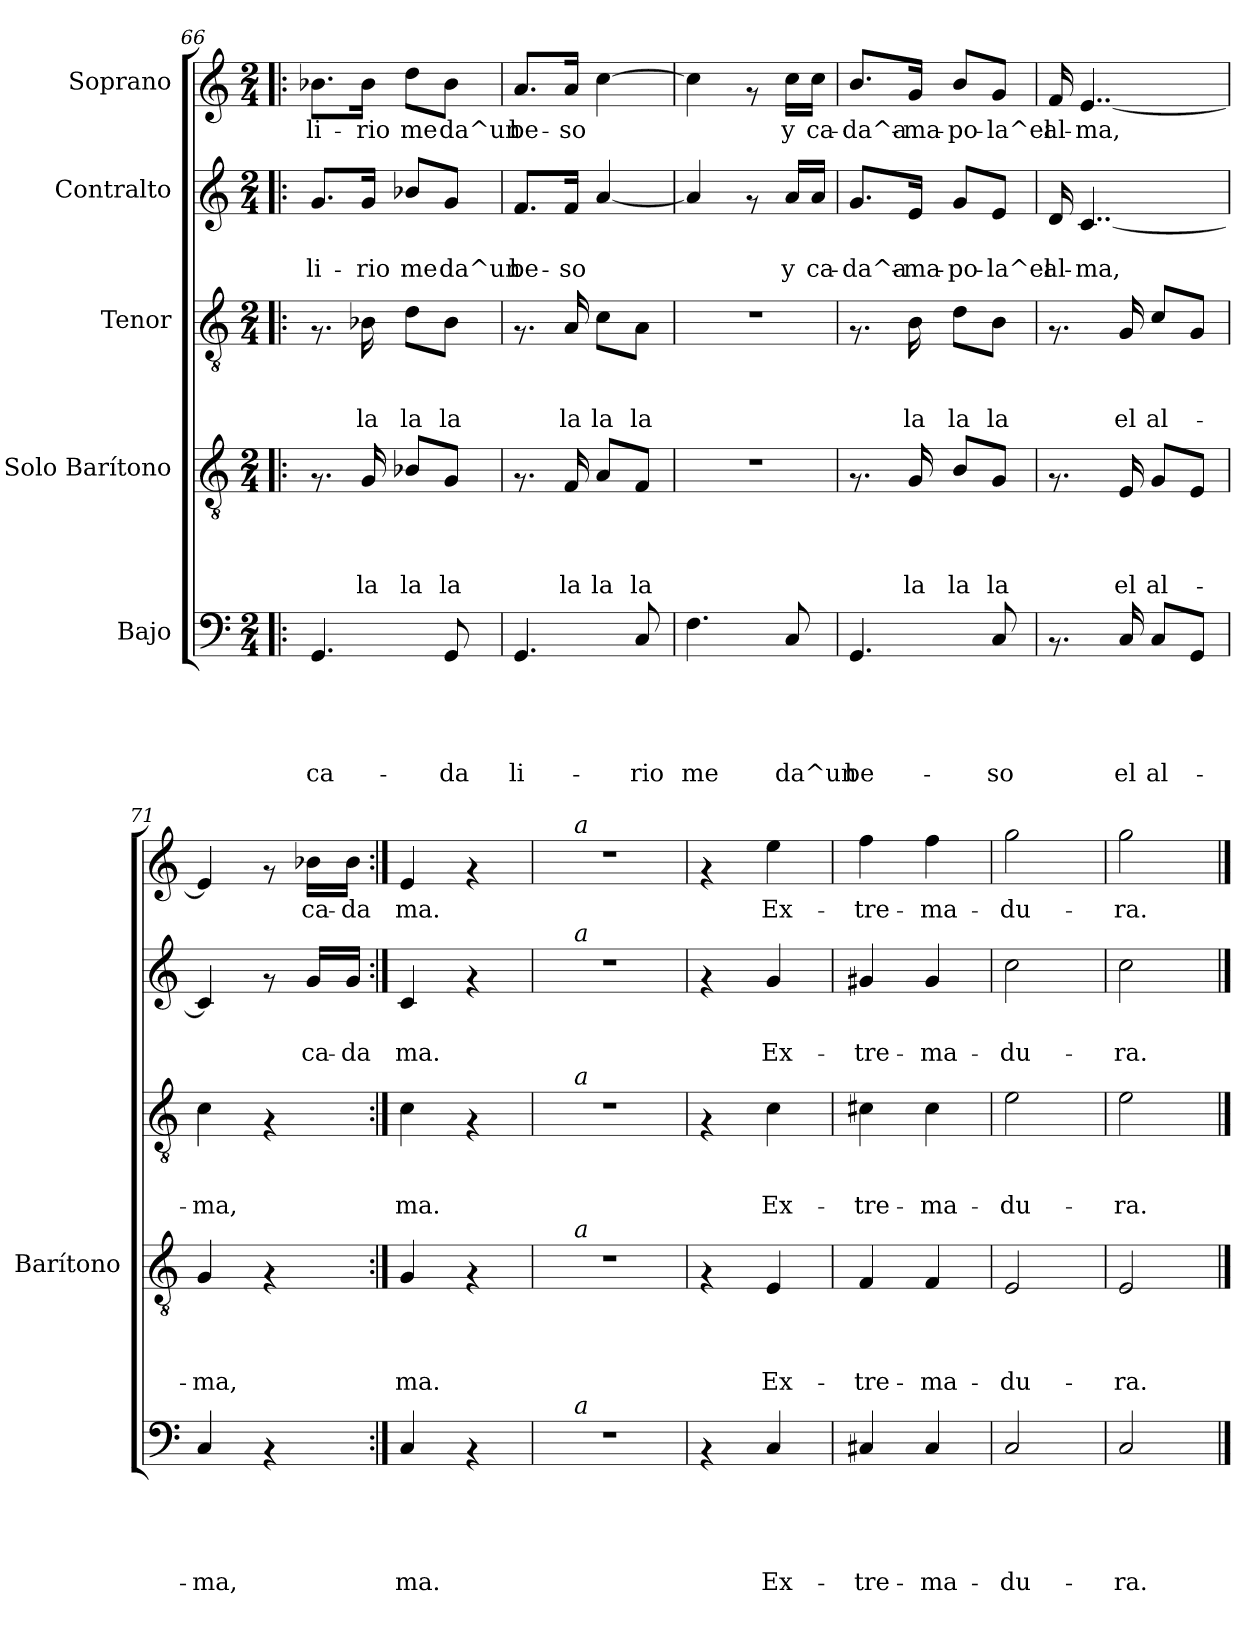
**kern	**text	**text	**text	**text	**text	**kern	**text	**text	**text	**text	**kern	**text	**text	**text	**kern	**text	**text	**kern	**text
*part5	*part5	*part5	*part5	*part5	*part5	*part4	*part4	*part4	*part4	*part4	*part3	*part3	*part3	*part3	*part2	*part2	*part2	*part1	*part1
*staff5	*staff5	*staff5	*staff5	*staff5	*staff5	*staff4	*staff4	*staff4	*staff4	*staff4	*staff3	*staff3	*staff3	*staff3	*staff2	*staff2	*staff2	*staff1	*staff1
*I"Bajo	*	*	*	*	*	*I"Solo Barítono	*	*	*	*	*I"Tenor	*	*	*	*I"Contralto	*	*	*I"Soprano	*
*	*	*	*	*	*	*I'Barítono	*	*	*	*	*	*	*	*	*	*	*	*	*
*clefF4	*	*	*	*	*	*clefGv2	*	*	*	*	*clefGv2	*	*	*	*clefG2	*	*	*clefG2	*
*k[]	*	*	*	*	*	*k[]	*	*	*	*	*k[]	*	*	*	*k[]	*	*	*k[]	*
*C:	*	*	*	*	*	*C:	*	*	*	*	*C:	*	*	*	*C:	*	*	*C:	*
*M2/4	*	*	*	*	*	*M2/4	*	*	*	*	*M2/4	*	*	*	*M2/4	*	*	*M2/4	*
=66!|:	=66!|:	=66!|:	=66!|:	=66!|:	=66!|:	=66!|:	=66!|:	=66!|:	=66!|:	=66!|:	=66!|:	=66!|:	=66!|:	=66!|:	=66!|:	=66!|:	=66!|:	=66!|:	=66!|:
!	!	!	!	!	!LO:LY:b	!	!	!	!	!	!	!	!	!	!	!	!LO:LY:b	!	!LO:LY:b
4.GG/	.	.	.	.	ca-	8.rF	.	.	.	.	8.rF	.	.	.	8.g/L	.	li-	8.b-X\L	li-
!	!	!	!	!	!	!	!	!	!	!LO:LY:b	!	!	!	!LO:LY:b	!	!	!LO:LY:b	!	!LO:LY:b
.	.	.	.	.	.	16G/	.	.	.	la	16B-X\	.	.	la	16g/Jk	.	-rio	16b-\Jk	-rio
!	!	!	!	!	!	!	!	!	!	!LO:LY:b	!	!	!	!LO:LY:b	!	!	!LO:LY:b	!	!LO:LY:b
.	.	.	.	.	.	8B-X/L	.	.	.	la	8d\L	.	.	la	8b-X/L	.	me	8dd\L	me
!	!	!	!	!	!LO:LY:b	!	!	!	!	!LO:LY:b	!	!	!	!LO:LY:b	!	!	!LO:LY:b	!	!LO:LY:b
8GG/	.	.	.	.	-da	8G/J	.	.	.	la	8B-\J	.	.	la	8g/J	.	da^un	8b-\J	da^un
=67	=67	=67	=67	=67	=67	=67	=67	=67	=67	=67	=67	=67	=67	=67	=67	=67	=67	=67	=67
!	!	!	!	!	!LO:LY:b	!	!	!	!	!	!	!	!	!	!	!	!LO:LY:b	!	!LO:LY:b
4.GG/	.	.	.	.	li-	8.rF	.	.	.	.	8.rF	.	.	.	8.f/L	.	be-	8.a/L	be-
!	!	!	!	!	!	!	!	!	!	!LO:LY:b	!	!	!	!LO:LY:b	!	!	!LO:LY:b	!	!LO:LY:b
.	.	.	.	.	.	16F/	.	.	.	la	16A/	.	.	la	16f/Jk	.	-so	16a/Jk	-so
!	!	!	!	!	!	!	!	!	!	!LO:LY:b	!	!	!	!LO:LY:b	!	!	!	!	!
.	.	.	.	.	.	8A/L	.	.	.	la	8c\L	.	.	la	[<4a/	.	.	[>4cc\	.
!	!	!	!	!	!LO:LY:b	!	!	!	!	!LO:LY:b	!	!	!	!LO:LY:b	!	!	!	!	!
8C/	.	.	.	.	-rio	8F/J	.	.	.	la	8A\J	.	.	la	.	.	.	.	.
=68	=68	=68	=68	=68	=68	=68	=68	=68	=68	=68	=68	=68	=68	=68	=68	=68	=68	=68	=68
!	!	!	!	!	!LO:LY:b	!	!	!	!	!	!	!	!	!	!	!	!	!	!
4.F\	.	.	.	.	me	2r	.	.	.	.	2r	.	.	.	4a/]	.	.	4cc\]	.
.	.	.	.	.	.	.	.	.	.	.	.	.	.	.	8rf	.	.	8rf	.
!	!	!	!	!	!LO:LY:b	!	!	!	!	!	!	!	!	!	!	!	!LO:LY:b	!	!LO:LY:b
8C/	.	.	.	.	da^un	.	.	.	.	.	.	.	.	.	16a/LL	.	y	16cc\LL	y
!	!	!	!	!	!	!	!	!	!	!	!	!	!	!	!	!	!LO:LY:b	!	!LO:LY:b
.	.	.	.	.	.	.	.	.	.	.	.	.	.	.	16a/JJ	.	ca-	16cc\JJ	ca-
=69	=69	=69	=69	=69	=69	=69	=69	=69	=69	=69	=69	=69	=69	=69	=69	=69	=69	=69	=69
!	!	!	!	!	!LO:LY:b	!	!	!	!	!	!	!	!	!	!	!	!LO:LY:b	!	!LO:LY:b
4.GG/	.	.	.	.	be-	8.rF	.	.	.	.	8.rF	.	.	.	8.g/L	.	-da^a-	8.b/L	-da^a-
!	!	!	!	!	!	!	!	!	!	!LO:LY:b	!	!	!	!LO:LY:b	!	!	!LO:LY:b	!	!LO:LY:b
.	.	.	.	.	.	16G/	.	.	.	la	16B\	.	.	la	16e/Jk	.	-ma-	16g/Jk	-ma-
!	!	!	!	!	!	!	!	!	!	!LO:LY:b	!	!	!	!LO:LY:b	!	!	!LO:LY:b	!	!LO:LY:b
.	.	.	.	.	.	8B/L	.	.	.	la	8d\L	.	.	la	8g/L	.	-po-	8b/L	-po-
!	!	!	!	!	!LO:LY:b	!	!	!	!	!LO:LY:b	!	!	!	!LO:LY:b	!	!	!LO:LY:b	!	!LO:LY:b
8C/	.	.	.	.	-so	8G/J	.	.	.	la	8B\J	.	.	la	8e/J	.	-la^el	8g/J	-la^el
=70	=70	=70	=70	=70	=70	=70	=70	=70	=70	=70	=70	=70	=70	=70	=70	=70	=70	=70	=70
!	!	!	!	!	!	!	!	!	!	!	!	!	!	!	!	!	!LO:LY:b	!	!LO:LY:b
8.rAA	.	.	.	.	.	8.rF	.	.	.	.	8.rF	.	.	.	16d/	.	al-	16f/	al-
!	!	!	!	!	!	!	!	!	!	!	!	!	!	!	!	!	!LO:LY:b	!	!LO:LY:b
.	.	.	.	.	.	.	.	.	.	.	.	.	.	.	[<4..c/	.	-ma,	[<4..e/	-ma,
!	!	!	!	!	!LO:LY:b	!	!	!	!	!LO:LY:b	!	!	!	!LO:LY:b	!	!	!	!	!
16C/	.	.	.	.	el	16E/	.	.	.	el	16G/	.	.	el	.	.	.	.	.
!	!	!	!	!	!LO:LY:b	!	!	!	!	!LO:LY:b	!	!	!	!LO:LY:b	!	!	!	!	!
8C/L	.	.	.	.	al-	8G/L	.	.	.	al-	8c/L	.	.	al-	.	.	.	.	.
8GG/J	.	.	.	.	.	8E/J	.	.	.	.	8G/J	.	.	.	.	.	.	.	.
!!LO:PB:g=z
=71	=71	=71	=71	=71	=71	=71	=71	=71	=71	=71	=71	=71	=71	=71	=71	=71	=71	=71	=71
!	!	!	!	!	!LO:LY:b	!	!	!	!	!LO:LY:b	!	!	!	!LO:LY:b	!	!	!	!	!
4C/	.	.	.	.	-ma,	4G/	.	.	.	-ma,	4c\	.	.	-ma,	4c/]	.	.	4e/]	.
4rAA	.	.	.	.	.	4rF	.	.	.	.	4rF	.	.	.	8rf	.	.	8rf	.
!	!	!	!	!	!	!	!	!	!	!	!	!	!	!	!	!	!LO:LY:b	!	!LO:LY:b
.	.	.	.	.	.	.	.	.	.	.	.	.	.	.	16g/LL	.	ca-	16b-X\LL	ca-
!	!	!	!	!	!	!	!	!	!	!	!	!	!	!	!	!	!LO:LY:b	!	!LO:LY:b
.	.	.	.	.	.	.	.	.	.	.	.	.	.	.	16g/JJ	.	-da	16b-\JJ	-da
=72:|!	=72:|!	=72:|!	=72:|!	=72:|!	=72:|!	=72:|!	=72:|!	=72:|!	=72:|!	=72:|!	=72:|!	=72:|!	=72:|!	=72:|!	=72:|!	=72:|!	=72:|!	=72:|!	=72:|!
!	!	!	!	!	!LO:LY:b	!	!	!	!	!LO:LY:b	!	!	!	!LO:LY:b	!	!	!LO:LY:b	!	!LO:LY:b
4C/	.	.	.	.	ma.	4G/	.	.	.	ma.	4c\	.	.	ma.	4c/	.	ma.	4e/	ma.
4rAA	.	.	.	.	.	4rF	.	.	.	.	4rF	.	.	.	4rf	.	.	4rf	.
=73!	=73!	=73!	=73!	=73!	=73!	=73!	=73!	=73!	=73!	=73!	=73!	=73!	=73!	=73!	=73!	=73!	=73!	=73!	=73!
!	!	!	!	!	!	!	!	!	!	!	!	!	!	!	!	!	!	!LO:TX:a:t=$C	!
!	!	!	!	!	!	!	!	!	!	!	!	!	!	!	!LO:TX:a:t=$C	!	!	!	!
!	!	!	!	!	!	!	!	!	!	!	!LO:TX:a:t=$C	!	!	!	!	!	!	!	!
!	!	!	!	!	!	!LO:TX:a:t=$C	!	!	!	!	!	!	!	!	!	!	!	!	!
!LO:TX:a:t=$C	!	!	!	!	!	!	!	!	!	!	!	!	!	!	!	!	!	!	!
*^	*	*	*	*	*	*^	*	*	*	*	*^	*	*	*	*^	*	*	*^	*
2r	12ryy	.	.	.	.	.	2r	12ryy	.	.	.	.	2r	12ryy	.	.	.	2r	12ryy	.	.	2r	12ryy	.
!	!	!	!	!	!	!	!	!	!	!	!	!	!	!	!	!	!	!	!	!	!	!	!LO:TX:a:i:t=a	!
!	!	!	!	!	!	!	!	!	!	!	!	!	!	!	!	!	!	!	!LO:TX:a:i:t=a	!	!	!	!	!
!	!	!	!	!	!	!	!	!	!	!	!	!	!	!LO:TX:a:i:t=a	!	!	!	!	!	!	!	!	!	!
!	!	!	!	!	!	!	!	!LO:TX:a:i:t=a	!	!	!	!	!	!	!	!	!	!	!	!	!	!	!	!
!	!LO:TX:a:i:t=a	!	!	!	!	!	!	!	!	!	!	!	!	!	!	!	!	!	!	!	!	!	!	!
.	3ryy	.	.	.	.	.	.	3ryy	.	.	.	.	.	3ryy	.	.	.	.	3ryy	.	.	.	3ryy	.
.	12ryy	.	.	.	.	.	.	12ryy	.	.	.	.	.	12ryy	.	.	.	.	12ryy	.	.	.	12ryy	.
*v	*v	*	*	*	*	*	*	*	*	*	*	*	*v	*v	*	*	*	*v	*v	*	*	*v	*v	*
*	*	*	*	*	*	*v	*v	*	*	*	*	*	*	*	*	*	*	*	*	*
=74!	=74!	=74!	=74!	=74!	=74!	=74!	=74!	=74!	=74!	=74!	=74!	=74!	=74!	=74!	=74!	=74!	=74!	=74!	=74!
4rAA	.	.	.	.	.	4rF	.	.	.	.	4rF	.	.	.	4rf	.	.	4rf	.
!	!	!	!	!	!LO:LY:b	!	!	!	!	!LO:LY:b	!	!	!	!LO:LY:b	!	!	!LO:LY:b	!	!LO:LY:b
4C/	.	.	.	.	Ex-	4E/	.	.	.	Ex-	4c\	.	.	Ex-	4g/	.	Ex-	4ee\	Ex-
=75	=75	=75	=75	=75	=75	=75	=75	=75	=75	=75	=75	=75	=75	=75	=75	=75	=75	=75	=75
!	!	!	!	!	!LO:LY:b	!	!	!	!	!LO:LY:b	!	!	!	!LO:LY:b	!	!	!LO:LY:b	!	!LO:LY:b
4C#X/	.	.	.	.	-tre-	4F/	.	.	.	-tre-	4c#X\	.	.	-tre-	4g#X/	.	-tre-	4ff\	-tre-
!	!	!	!	!	!LO:LY:b	!	!	!	!	!LO:LY:b	!	!	!	!LO:LY:b	!	!	!LO:LY:b	!	!LO:LY:b
4C#/	.	.	.	.	-ma-	4F/	.	.	.	-ma-	4c#\	.	.	-ma-	4g#/	.	-ma-	4ff\	-ma-
=76	=76	=76	=76	=76	=76	=76	=76	=76	=76	=76	=76	=76	=76	=76	=76	=76	=76	=76	=76
!	!	!	!	!	!LO:LY:b	!	!	!	!	!LO:LY:b	!	!	!	!LO:LY:b	!	!	!LO:LY:b	!	!LO:LY:b
2C/	.	.	.	.	-du-	2E/	.	.	.	-du-	2e\	.	.	-du-	2cc\	.	-du-	2gg\	-du-
=77	=77	=77	=77	=77	=77	=77	=77	=77	=77	=77	=77	=77	=77	=77	=77	=77	=77	=77	=77
!	!	!	!	!	!LO:LY:b	!	!	!	!	!LO:LY:b	!	!	!	!LO:LY:b	!	!	!LO:LY:b	!	!LO:LY:b
2C/	.	.	.	.	-ra.	2E/	.	.	.	-ra.	2e\	.	.	-ra.	2cc\	.	-ra.	2gg\	-ra.
==	==	==	==	==	==	==	==	==	==	==	==	==	==	==	==	==	==	==	==
*-	*-	*-	*-	*-	*-	*-	*-	*-	*-	*-	*-	*-	*-	*-	*-	*-	*-	*-	*-
